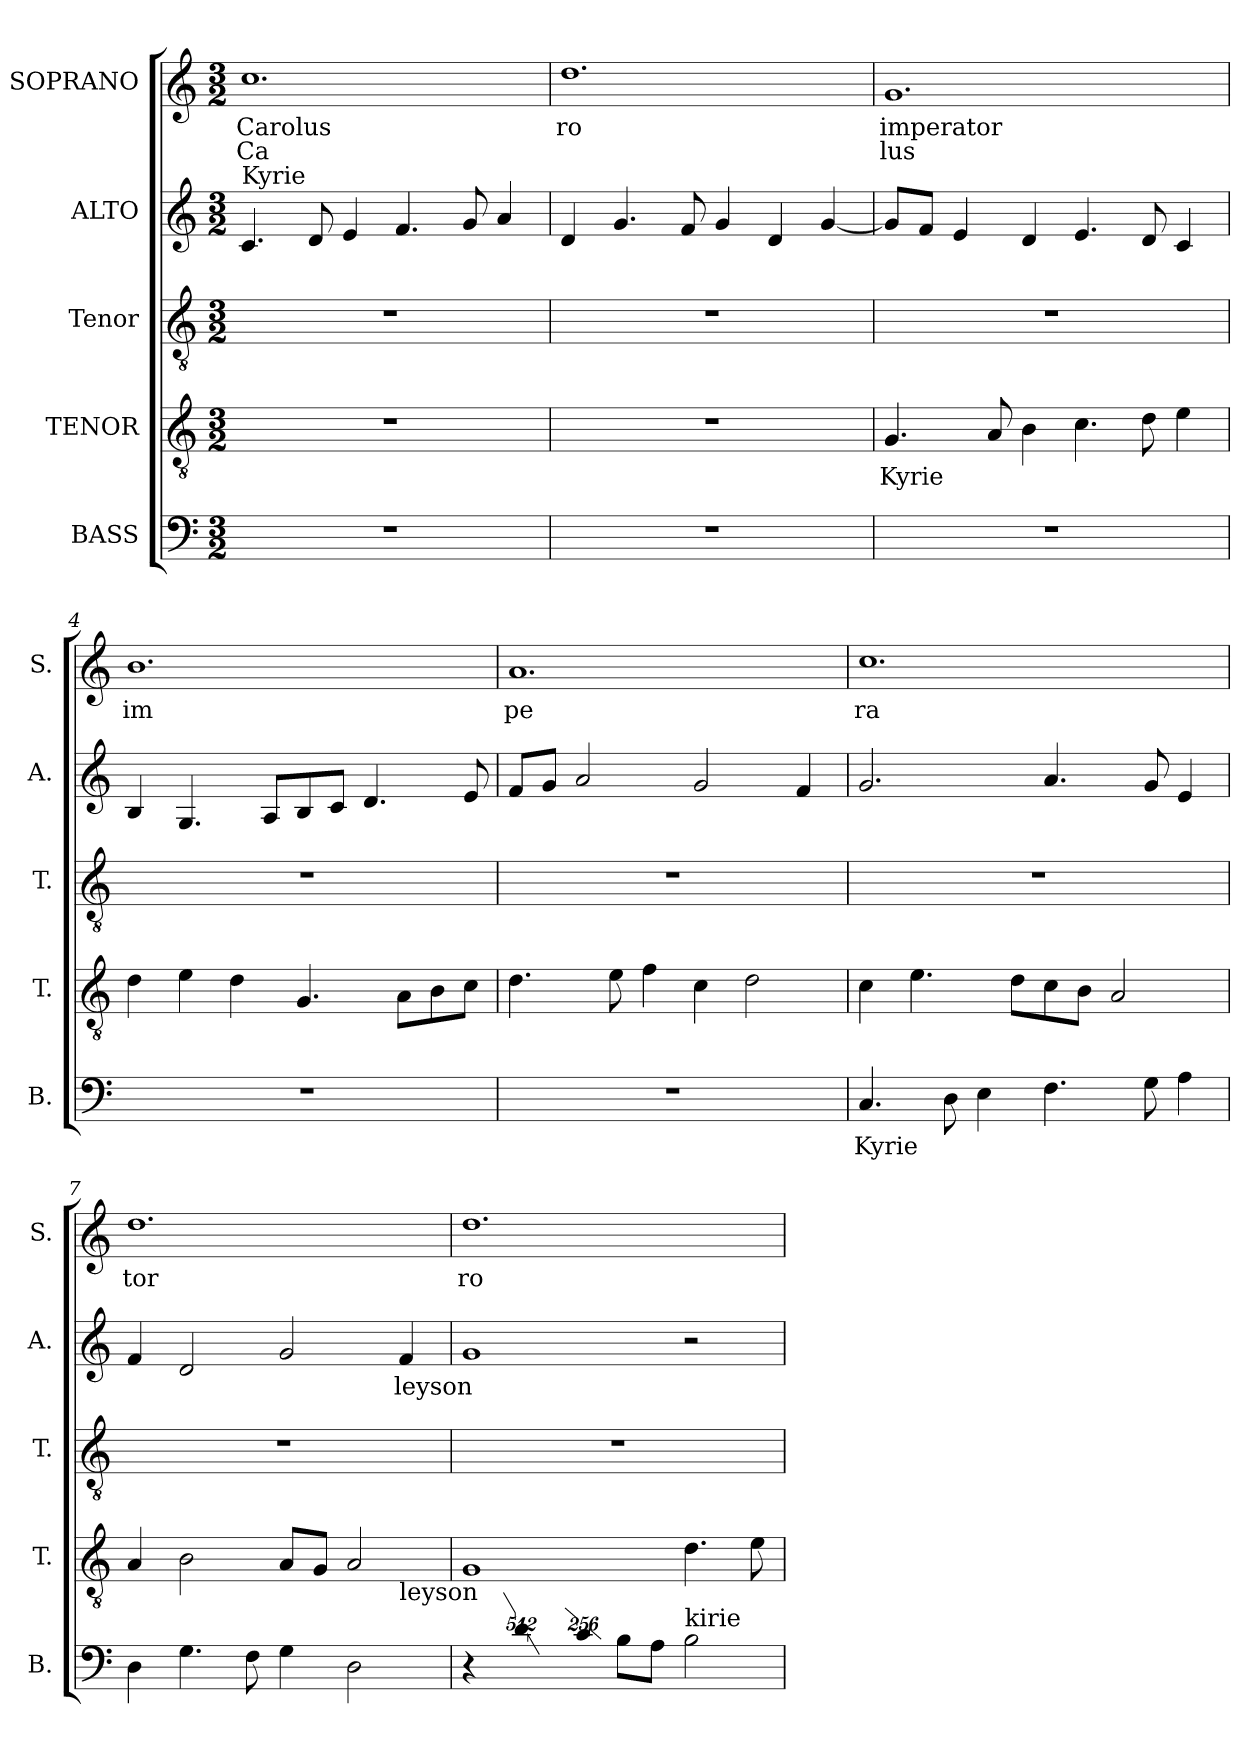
**kern	**text	**kern	**text	**kern	**kern	**text	**kern	**text	**text
*part5	*part5	*part4	*part4	*part3	*part2	*part2	*part1	*part1	*part1
*staff5	*staff5	*staff4	*staff4	*staff3	*staff2	*staff2	*staff1	*staff1	*staff1
*I"BASS	*	*I"TENOR	*	*I"Tenor	*I"ALTO	*	*I"SOPRANO	*	*
*I'B.	*	*I'T.	*	*I'T.	*I'A.	*	*I'S.	*	*
!!LO:PB:g=z
*clefF4	*	*clefGv2	*	*clefGv2	*clefG2	*	*clefG2	*	*
*	*	*ITrd7c12	*	*ITrd7c12	*	*	*	*	*
*k[]	*	*k[]	*	*k[]	*k[]	*	*k[]	*	*
*C:	*	*C:	*	*C:	*C:	*	*C:	*	*
*M3/2	*	*M3/2	*	*M3/2	*M3/2	*	*M3/2	*	*
=1	=1	=1	=1	=1	=1	=1	=1	=1	=1
!LO:N:vis=1	!	!LO:N:vis=1	!	!LO:N:vis=1	!	!	!	!	!
!	!	!	!	!	!LO:TX:a:t=Kyrie	!	!	!	!
!	!	!	!	!	!	!	!	!LO:LY:b:color=#000000	!LO:LY:b:color=#000000
1.r	.	1.r	.	1.r	4.ci/	.	1.cci	Carolus	Ca
.	.	.	.	.	8di/	.	.	.	.
.	.	.	.	.	4ei/	.	.	.	.
.	.	.	.	.	4.fi/	.	.	.	.
.	.	.	.	.	8gi/	.	.	.	.
.	.	.	.	.	4ai/	.	.	.	.
=2	=2	=2	=2	=2	=2	=2	=2	=2	=2
!LO:N:vis=1	!	!LO:N:vis=1	!	!LO:N:vis=1	!	!	!	!	!
!	!	!	!	!	!	!	!	!LO:LY:b:color=#000000	!
1.r	.	1.r	.	1.r	4di/	.	1.ddi	ro	.
.	.	.	.	.	4.gi/	.	.	.	.
.	.	.	.	.	8fi/	.	.	.	.
.	.	.	.	.	4gi/	.	.	.	.
.	.	.	.	.	4di/	.	.	.	.
.	.	.	.	.	[4gi/	.	.	.	.
=3	=3	=3	=3	=3	=3	=3	=3	=3	=3
!LO:N:vis=1	!	!	!	!	!	!	!	!	!
!	!	!	!LO:LY:b:color=#000000	!LO:N:vis=1	!	!	!	!	!
!	!	!	!	!	!	!	!	!LO:LY:b:color=#000000	!LO:LY:b:color=#000000
1.r	.	4.GGi/	Kyrie	1.r	8gi/L]	.	1.gi	imperator	lus
.	.	.	.	.	8fi/J	.	.	.	.
.	.	.	.	.	4ei/	.	.	.	.
.	.	8AAi/	.	.	.	.	.	.	.
.	.	4BBi\	.	.	4di/	.	.	.	.
.	.	4.Ci\	.	.	4.ei/	.	.	.	.
.	.	8Di\	.	.	8di/	.	.	.	.
.	.	4Ei\	.	.	4ci/	.	.	.	.
!!LO:LB:g=z
=4	=4	=4	=4	=4	=4	=4	=4	=4	=4
!LO:N:vis=1	!	!	!	!LO:N:vis=1	!	!	!	!	!
!	!	!	!	!	!	!	!	!LO:LY:b:color=#000000	!
1.r	.	4Di\	.	1.r	4Bi/	.	1.bi	im	.
.	.	4Ei\	.	.	4.Gi/	.	.	.	.
.	.	4Di\	.	.	.	.	.	.	.
.	.	.	.	.	8Ai/L	.	.	.	.
.	.	4.GGi/	.	.	8Bi/	.	.	.	.
.	.	.	.	.	8ci/J	.	.	.	.
.	.	.	.	.	4.di/	.	.	.	.
.	.	8AAi\L	.	.	.	.	.	.	.
.	.	8BBi\	.	.	.	.	.	.	.
.	.	8Ci\J	.	.	8ei/	.	.	.	.
=5	=5	=5	=5	=5	=5	=5	=5	=5	=5
!LO:N:vis=1	!	!	!	!LO:N:vis=1	!	!	!	!	!
!	!	!	!	!	!	!	!	!LO:LY:b:color=#000000	!
1.r	.	4.Di\	.	1.r	8fi/L	.	1.ai	pe	.
.	.	.	.	.	8gi/J	.	.	.	.
.	.	.	.	.	2ai/	.	.	.	.
.	.	8Ei\	.	.	.	.	.	.	.
.	.	4Fi\	.	.	.	.	.	.	.
.	.	4Ci\	.	.	2gi/	.	.	.	.
.	.	2Di\	.	.	.	.	.	.	.
.	.	.	.	.	4fi/	.	.	.	.
=6	=6	=6	=6	=6	=6	=6	=6	=6	=6
!	!LO:LY:b:color=#000000	!	!	!LO:N:vis=1	!	!	!	!	!
!	!	!	!	!	!	!	!	!LO:LY:b:color=#000000	!
4.Ci/	Kyrie	4Ci\	.	1.r	2.gi/	.	1.cci	ra	.
.	.	4.Ei\	.	.	.	.	.	.	.
8Di\	.	.	.	.	.	.	.	.	.
4Ei\	.	.	.	.	.	.	.	.	.
.	.	8Di\L	.	.	.	.	.	.	.
4.Fi\	.	8Ci\	.	.	4.ai/	.	.	.	.
.	.	8BBi\J	.	.	.	.	.	.	.
.	.	2AAi/	.	.	.	.	.	.	.
8Gi\	.	.	.	.	8gi/	.	.	.	.
4Ai\	.	.	.	.	4ei/	.	.	.	.
!!LO:PB:g=z
=7	=7	=7	=7	=7	=7	=7	=7	=7	=7
!	!	!	!	!LO:N:vis=1	!	!	!	!	!
!	!	!	!	!	!	!	!	!LO:LY:b:color=#000000	!
*	*	*^	*	*	*	*	*	*	*
4Di\	.	4AAi/	1ryy	.	1.r	4fi/	.	1.ddi	tor	.
4.Gi\	.	2BBi\	.	.	.	2di/	.	.	.	.
8Fi\	.	.	.	.	.	.	.	.	.	.
4Gi\	.	8AAi/L	.	.	.	2gi/	.	.	.	.
.	.	8GGi/J	.	.	.	.	.	.	.	.
2Di\	.	2AAi/	4ryy	.	.	.	.	.	.	.
!	!	!	!LO:TX:b:t=leyson	!	!	!	!	!	!	!
!	!	!	!	!	!	!	!LO:LY:b:color=#000000	!	!	!
.	.	.	4ryy	.	.	4fi/	leyson	.	.	.
=8	=8	=8	=8	=8	=8	=8	=8	=8	=8	=8
!	!	!	!	!	!LO:N:vis=1	!	!	!	!	!
*	*	*v	*v	*	*	*	*	*	*	*
*	*	*^	*	*	*	*	*	*	*
!	!	!	!	!	!	!	!	!	!LO:LY:b:color=#000000	!
*	*	*v	*v	*	*	*	*	*	*	*
4r	.	1GGi	.	1.r	1gi	.	1.ddi	ro	.
!LO:N:vis=2	!	!	!	!	!	!	!	!	!
1024%341di\	.	.	.	.	.	.	.	.	.
!LO:N:vis=4	!	!	!	!	!	!	!	!	!
1024%171ci\	.	.	.	.	.	.	.	.	.
8Bi\L	.	.	.	.	.	.	.	.	.
8Ai\J	.	.	.	.	.	.	.	.	.
!LO:TX:a:t=kirie	!	!	!	!	!	!	!	!	!
2Bi\	.	4.Di\	.	.	2r	.	.	.	.
.	.	8Ei\	.	.	.	.	.	.	.
=	=	=	=	=	=	=	=	=	=
*-	*-	*-	*-	*-	*-	*-	*-	*-	*-
